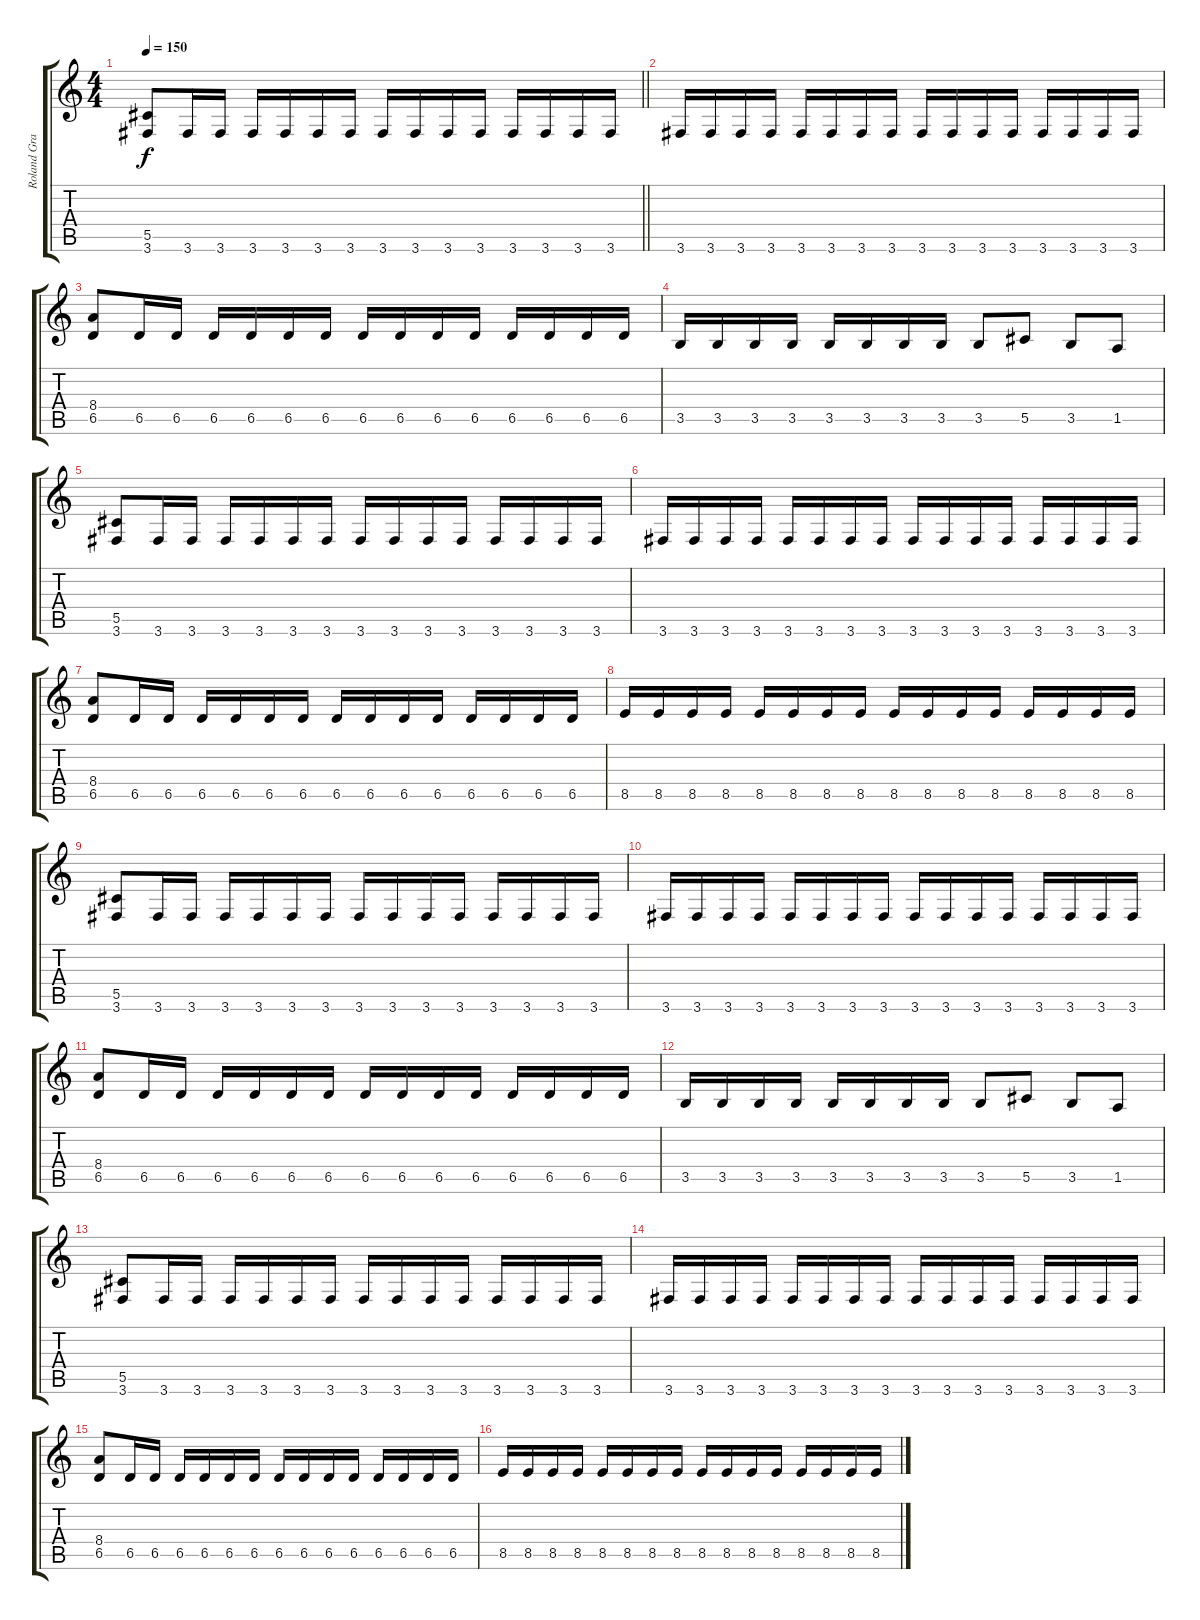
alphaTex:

\track ("Roland Grapow 2" "Roland Gra") {instrument distortionguitar}
\staff {score tabs}
\tuning (Eb4 Bb3 Gb3 Db3 Ab2 Eb2) {hide}
\ts (4 4)
\tempo 150
\clef g2
\barLineRight lightlight
\ks c
(5.5 3.6).8{dy f instrument distortionguitar} 3.6.16 3.6.16 3.6.16 3.6.16 3.6.16 3.6.16 3.6.16 3.6.16 3.6.16 3.6.16 3.6.16 3.6.16 3.6.16 3.6.16 |
3.6.16 3.6.16 3.6.16 3.6.16 3.6.16 3.6.16 3.6.16 3.6.16 3.6.16 3.6.16 3.6.16 3.6.16 3.6.16 3.6.16 3.6.16 3.6.16 |
(8.4 6.5).8 6.5.16 6.5.16 6.5.16 6.5.16 6.5.16 6.5.16 6.5.16 6.5.16 6.5.16 6.5.16 6.5.16 6.5.16 6.5.16 6.5.16 |
3.5.16 3.5.16 3.5.16 3.5.16 3.5.16 3.5.16 3.5.16 3.5.16 3.5.8 5.5.8 3.5.8 1.5.8 |
(5.5 3.6).8 3.6.16 3.6.16 3.6.16 3.6.16 3.6.16 3.6.16 3.6.16 3.6.16 3.6.16 3.6.16 3.6.16 3.6.16 3.6.16 3.6.16 |
3.6.16 3.6.16 3.6.16 3.6.16 3.6.16 3.6.16 3.6.16 3.6.16 3.6.16 3.6.16 3.6.16 3.6.16 3.6.16 3.6.16 3.6.16 3.6.16 |
(8.4 6.5).8 6.5.16 6.5.16 6.5.16 6.5.16 6.5.16 6.5.16 6.5.16 6.5.16 6.5.16 6.5.16 6.5.16 6.5.16 6.5.16 6.5.16 |
8.5.16 8.5.16 8.5.16 8.5.16 8.5.16 8.5.16 8.5.16 8.5.16 8.5.16 8.5.16 8.5.16 8.5.16 8.5.16 8.5.16 8.5.16 8.5.16 |
(5.5 3.6).8 3.6.16 3.6.16 3.6.16 3.6.16 3.6.16 3.6.16 3.6.16 3.6.16 3.6.16 3.6.16 3.6.16 3.6.16 3.6.16 3.6.16 |
3.6.16 3.6.16 3.6.16 3.6.16 3.6.16 3.6.16 3.6.16 3.6.16 3.6.16 3.6.16 3.6.16 3.6.16 3.6.16 3.6.16 3.6.16 3.6.16 |
(8.4 6.5).8 6.5.16 6.5.16 6.5.16 6.5.16 6.5.16 6.5.16 6.5.16 6.5.16 6.5.16 6.5.16 6.5.16 6.5.16 6.5.16 6.5.16 |
3.5.16 3.5.16 3.5.16 3.5.16 3.5.16 3.5.16 3.5.16 3.5.16 3.5.8 5.5.8 3.5.8 1.5.8 |
(5.5 3.6).8 3.6.16 3.6.16 3.6.16 3.6.16 3.6.16 3.6.16 3.6.16 3.6.16 3.6.16 3.6.16 3.6.16 3.6.16 3.6.16 3.6.16 |
3.6.16 3.6.16 3.6.16 3.6.16 3.6.16 3.6.16 3.6.16 3.6.16 3.6.16 3.6.16 3.6.16 3.6.16 3.6.16 3.6.16 3.6.16 3.6.16 |
(8.4 6.5).8 6.5.16 6.5.16 6.5.16 6.5.16 6.5.16 6.5.16 6.5.16 6.5.16 6.5.16 6.5.16 6.5.16 6.5.16 6.5.16 6.5.16 |
8.5.16 8.5.16 8.5.16 8.5.16 8.5.16 8.5.16 8.5.16 8.5.16 8.5.16 8.5.16 8.5.16 8.5.16 8.5.16 8.5.16 8.5.16 8.5.16
